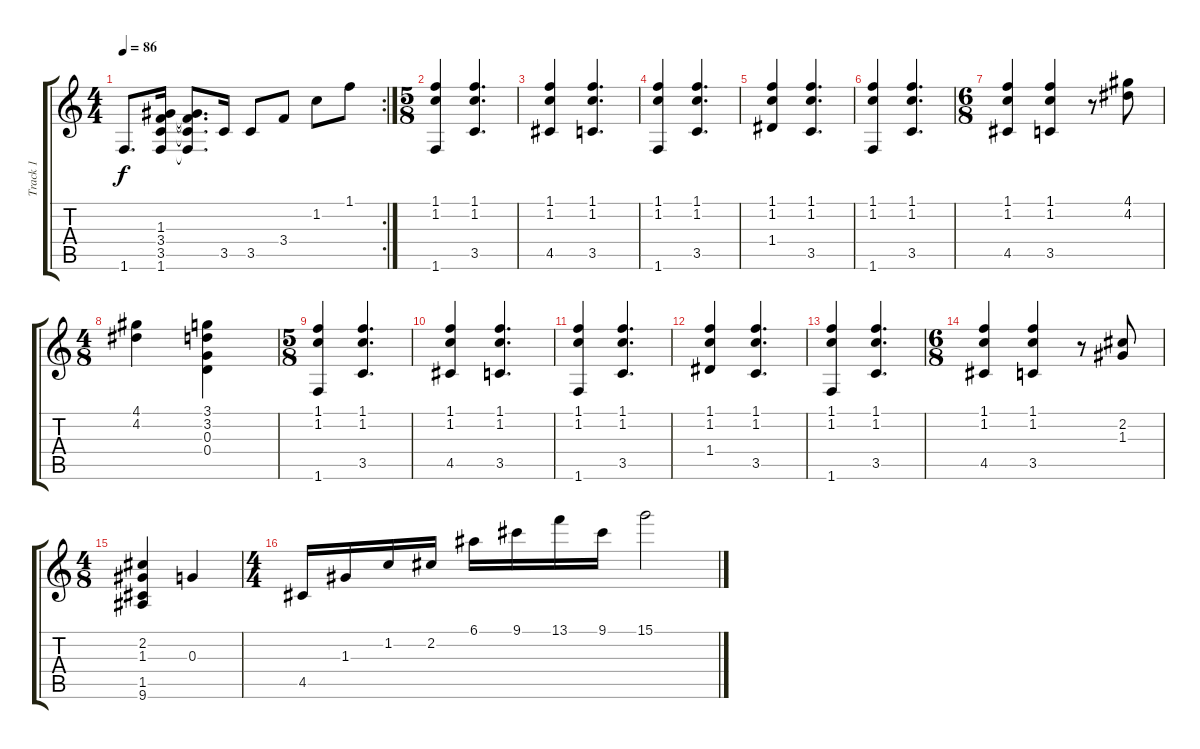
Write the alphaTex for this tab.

\track ("Track 1" "Track 1") {instrument acousticguitarsteel}
\staff {score tabs}
\tuning (E4 B3 G3 D3 A2 E2) {hide}
\rc 2
\ts (4 4)
\tempo 86
\clef g2
\ks c
1.6.8{d dy f} (1.3 3.4 3.5 1.6).16 (1.3{t} 3.4{t} 3.5{t} 1.6{t}).8{d} 3.5.16 3.5.8 3.4.8 1.2.8 1.1.8 |
\ts (5 8)
(1.1 1.2 1.6).4 (1.1 1.2 3.5).4{d} |
(1.1 1.2 4.5).4 (1.1 1.2 3.5).4{d} |
(1.1 1.2 1.6).4 (1.1 1.2 3.5).4{d} |
(1.1 1.2 1.4).4 (1.1 1.2 3.5).4{d} |
(1.1 1.2 1.6).4 (1.1 1.2 3.5).4{d} |
\ts (6 8)
(1.1 1.2 4.5).4 (1.1 1.2 3.5).4 r.8 (4.1 4.2).8 |
\ts (4 8)
(4.1 4.2).4 (3.1 3.2 0.3 0.4).4 |
\ts (5 8)
(1.1 1.2 1.6).4 (1.1 1.2 3.5).4{d} |
(1.1 1.2 4.5).4 (1.1 1.2 3.5).4{d} |
(1.1 1.2 1.6).4 (1.1 1.2 3.5).4{d} |
(1.1 1.2 1.4).4 (1.1 1.2 3.5).4{d} |
(1.1 1.2 1.6).4 (1.1 1.2 3.5).4{d} |
\ts (6 8)
(1.1 1.2 4.5).4 (1.1 1.2 3.5).4 r.8 (2.2 1.3).8 |
\ts (4 8)
(2.2 1.3 1.5 9.6).4 0.3.4 |
\ts (4 4)
4.5.16 1.3.16 1.2.16 2.2.16 6.1.16 9.1.16 13.1.16 9.1.16 15.1.2
